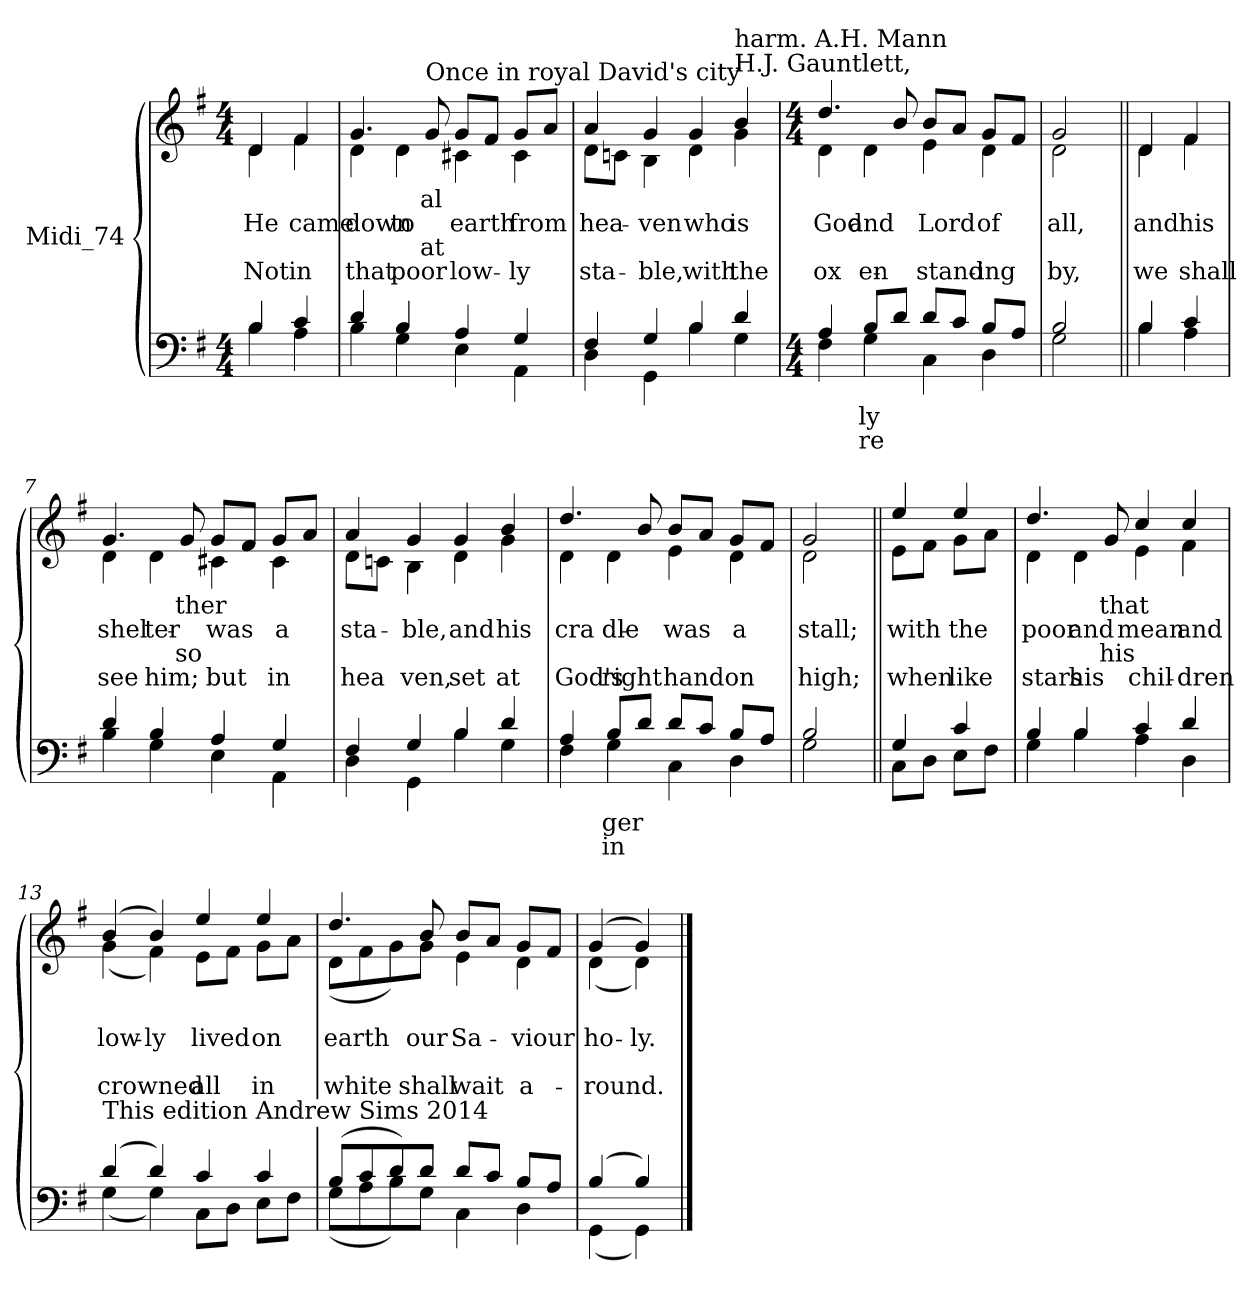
**kern	**text	**text	**kern	**text	**text	**text	**text
*part2	*part2	*part2	*part1	*part1	*part1	*part1	*part1
*staff2	*staff2	*staff2	*staff1	*staff1	*staff1	*staff1	*staff1
*I"Midi_74	*	*	*I"Midi_74	*	*	*	*
*clefF4	*	*	*clefG2	*	*	*	*
*k[f#]	*	*	*k[f#]	*	*	*	*
*G:	*	*	*G:	*	*	*	*
*M4/4	*	*	*M4/4	*	*	*	*
*MM120	*	*	*MM120	*	*	*	*
=1	=1	=1	=1	=1	=1	=1	=1
*^	*	*	*	*	*	*	*
!	!	!	!	!LO:TX:a:t=Cecil Frances Alexander	!	!	!	!
!	!	!	!	!	!LO:LY:b	!	!LO:LY:b	!
*	*	*	*	*^	*	*	*	*
!	!	!	!	!	!	!	!LO:LY:b	!	!LO:LY:b
4B/	4B\	.	.	4d/	4d\	.	He	.	Not
!	!	!	!	!	!	!LO:LY:b	!	!LO:LY:b	!
!	!	!	!	!	!	!	!LO:LY:b	!	!LO:LY:b
4c/	4A\	.	.	4f#/	4f#\	.	came	.	in
=2	=2	=2	=2	=2	=2	=2	=2	=2	=2
!	!	!	!	!	!	!LO:LY:b	!	!LO:LY:b	!
!	!	!	!	!	!	!	!LO:LY:b	!	!LO:LY:b
4d/	4B\	.	.	4.g/	4d\	.	down	.	that
!	!	!	!	!	!	!	!LO:LY:b	!	!LO:LY:b
4B/	4G\	.	.	.	4d\	.	to	.	poor
!	!	!	!	!LO:TX:a:t=Once in royal David's city	!	!	!	!	!
!	!	!	!	!	!	!LO:LY:b	!	!LO:LY:b	!
.	.	.	.	8g/	.	al	.	at	.
!	!	!	!	!	!	!LO:LY:b	!	!LO:LY:b	!
!	!	!	!	!	!	!	!LO:LY:b	!	!LO:LY:b
4A/	4E\	.	.	8g/L	4c#X\	.	earth	.	low-
.	.	.	.	8f#/J	.	.	.	.	.
!	!	!	!	!	!	!LO:LY:b	!	!LO:LY:b	!
!	!	!	!	!	!	!	!LO:LY:b	!	!LO:LY:b
4G/	4AA\	.	.	8g/L	4c#\	.	-from	.	ly
.	.	.	.	8a/J	.	.	.	.	.
=3	=3	=3	=3	=3	=3	=3	=3	=3	=3
!	!	!	!	!	!	!LO:LY:b	!	!LO:LY:b	!
!	!	!	!	!	!	!	!LO:LY:b	!	!LO:LY:b
4F#/	4D\	.	.	4a/	8d\L	.	hea-	.	-sta-
.	.	.	.	.	8cni\J	.	.	.	.
!	!	!	!	!	!	!LO:LY:b	!	!LO:LY:b	!
!	!	!	!	!	!	!	!LO:LY:b	!	!LO:LY:b
4G/	4GG\	.	.	4g/	4B\	.	-ven	.	ble,
!	!	!	!	!	!	!LO:LY:b	!	!LO:LY:b	!
!	!	!	!	!	!	!	!LO:LY:b	!	!LO:LY:b
4B/	4B\	.	.	4g/	4d\	.	who	.	with
!	!	!	!	!LO:TX:a:t=H.J. Gauntlett,	!	!	!	!	!
!	!	!	!	!LO:TX:a:t=harm. A.H. Mann	!	!	!	!	!
!	!	!	!	!	!	!LO:LY:b	!	!LO:LY:b	!
!	!	!	!	!	!	!	!LO:LY:b	!	!LO:LY:b
4d/	4G\	.	.	4b/	4g\	.	is	.	the
!!LO:LB:g=z	!!
=4	=4	=4	=4	=4	=4	=4	=4	=4	=4
*M4/4	*	*	*	*M4/4	*	*	*	*	*
!	!	!LO:LY:b	!	!	!	!LO:LY:b	!	!LO:LY:b	!
!	!	!	!	!	!	!	!LO:LY:b	!	!LO:LY:b
4A/	4F#\	-	.	4.dd/	4d\	.	God	.	ox-
!	!	!LO:LY:b	!LO:LY:b	!	!	!	!LO:LY:b	!	!LO:LY:b
8B/L	4G\	-ly	re	.	4d\	.	-and	.	en
8d/J	.	.	.	8b/	.	.	.	.	.
!	!	!	!	!	!	!LO:LY:b	!	!LO:LY:b	!
!	!	!	!	!	!	!	!LO:LY:b	!	!LO:LY:b
8d/L	4C\	.	.	8b/L	4e\	.	Lord	.	stand-
!	!	!	!	!	!	!	!	!LO:LY:b	!
8c/J	.	.	.	8a/J	.	.	.	-	.
!	!	!	!	!	!	!LO:LY:b	!	!LO:LY:b	!
!	!	!	!	!	!	!	!LO:LY:b	!	!LO:LY:b
8B/L	4D\	.	.	8g/L	4d\	.	-of	.	ing
8A/J	.	.	.	8f#/J	.	.	.	.	.
=5	=5	=5	=5	=5	=5	=5	=5	=5	=5
!	!	!	!	!	!	!LO:LY:b	!	!LO:LY:b	!
!	!	!	!	!	!	!	!LO:LY:b	!	!LO:LY:b
2B/	2G\	.	.	2g/	2d\	.	all,	.	by,
=6||	=6||	=6||	=6||	=6||	=6||	=6||	=6||	=6||	=6||
!	!	!	!	!	!	!LO:LY:b	!	!LO:LY:b	!
!	!	!	!	!	!	!	!LO:LY:b	!	!LO:LY:b
4B/	4B\	.	.	4d/	4d\	.	and	.	we
!	!	!	!	!	!	!LO:LY:b	!	!LO:LY:b	!
!	!	!	!	!	!	!	!LO:LY:b	!	!LO:LY:b
4c/	4A\	.	.	4f#/	4f#\	.	his	.	shall
=7	=7	=7	=7	=7	=7	=7	=7	=7	=7
!	!	!	!	!	!	!LO:LY:b	!	!LO:LY:b	!
!	!	!	!	!	!	!	!LO:LY:b	!	!LO:LY:b
4d/	4B\	.	.	4.g/	4d\	.	shel-	.	-see
!	!	!	!	!	!	!	!LO:LY:b	!	!LO:LY:b
4B/	4G\	.	.	.	4d\	.	ter	.	him;
!	!	!	!	!	!	!LO:LY:b	!	!LO:LY:b	!
.	.	.	.	8g/	.	ther	.	so	.
!	!	!	!	!	!	!LO:LY:b	!	!LO:LY:b	!
!	!	!	!	!	!	!	!LO:LY:b	!	!LO:LY:b
4A/	4E\	.	.	8g/L	4c#X\	.	was	.	but
.	.	.	.	8f#/J	.	.	.	.	.
!	!	!	!	!	!	!LO:LY:b	!	!LO:LY:b	!
!	!	!	!	!	!	!	!LO:LY:b	!	!LO:LY:b
4G/	4AA\	.	.	8g/L	4c#\	.	a	.	in
.	.	.	.	8a/J	.	.	.	.	.
=8	=8	=8	=8	=8	=8	=8	=8	=8	=8
!	!	!	!	!	!	!LO:LY:b	!	!LO:LY:b	!
!	!	!	!	!	!	!	!LO:LY:b	!	!LO:LY:b
4F#/	4D\	.	.	4a/	8d\L	.	sta-	.	-hea
.	.	.	.	.	8cni\J	.	.	.	.
!	!	!	!	!	!	!LO:LY:b	!	!LO:LY:b	!
!	!	!	!	!	!	!	!LO:LY:b	!	!LO:LY:b
4G/	4GG\	.	.	4g/	4B\	.	ble,	.	ven,
!	!	!	!	!	!	!LO:LY:b	!	!LO:LY:b	!
!	!	!	!	!	!	!	!LO:LY:b	!	!LO:LY:b
4B/	4B\	.	.	4g/	4d\	.	and	.	set
!	!	!	!	!	!	!LO:LY:b	!	!LO:LY:b	!
!	!	!	!	!	!	!	!LO:LY:b	!	!LO:LY:b
4d/	4G\	.	.	4b/	4g\	.	his	.	at
!!LO:LB:g=z	!!
=9	=9	=9	=9	=9	=9	=9	=9	=9	=9
!	!	!	!	!	!	!LO:LY:b	!	!LO:LY:b	!
!	!	!	!	!	!	!	!LO:LY:b	!	!LO:LY:b
4A/	4F#\	.	.	4.dd/	4d\	.	cra-	.	-God's
!	!	!LO:LY:b	!LO:LY:b	!	!	!	!LO:LY:b	!	!LO:LY:b
8B/L	4G\	ger	in	.	4d\	.	dle	.	right
8d/J	.	.	.	8b/	.	.	.	.	.
!	!	!	!	!	!	!LO:LY:b	!	!LO:LY:b	!
!	!	!	!	!	!	!	!LO:LY:b	!	!LO:LY:b
8d/L	4C\	.	.	8b/L	4e\	.	was	.	hand
8c/J	.	.	.	8a/J	.	.	.	.	.
!	!	!	!	!	!	!LO:LY:b	!	!LO:LY:b	!
!	!	!	!	!	!	!	!LO:LY:b	!	!LO:LY:b
8B/L	4D\	.	.	8g/L	4d\	.	a	.	on
8A/J	.	.	.	8f#/J	.	.	.	.	.
=10	=10	=10	=10	=10	=10	=10	=10	=10	=10
!	!	!	!	!	!	!LO:LY:b	!	!LO:LY:b	!
!	!	!	!	!	!	!	!LO:LY:b	!	!LO:LY:b
2B/	2G\	.	.	2g/	2d\	.	stall;	.	high;
=11||	=11||	=11||	=11||	=11||	=11||	=11||	=11||	=11||	=11||
!	!	!	!	!	!	!LO:LY:b	!	!LO:LY:b	!
!	!	!	!	!	!	!	!LO:LY:b	!	!LO:LY:b
4G/	8C\L	.	.	4ee/	8e\L	.	with	.	when
.	8D\J	.	.	.	8f#\J	.	.	.	.
!	!	!	!	!	!	!LO:LY:b	!	!LO:LY:b	!
!	!	!	!	!	!	!	!LO:LY:b	!	!LO:LY:b
4c/	8E\L	.	.	4ee/	8g\L	.	the	.	like
.	8F#\J	.	.	.	8a\J	.	.	.	.
=12	=12	=12	=12	=12	=12	=12	=12	=12	=12
!	!	!	!	!	!	!LO:LY:b	!	!LO:LY:b	!
!	!	!	!	!	!	!	!LO:LY:b	!	!LO:LY:b
4B/	4G\	.	.	4.dd/	4d\	.	poor	.	stars
!	!	!	!	!	!	!	!LO:LY:b	!	!LO:LY:b
4B/	4B\	.	.	.	4d\	.	and	.	his
!	!	!	!	!	!	!LO:LY:b	!	!LO:LY:b	!
.	.	.	.	8g/	.	that	.	his	.
!	!	!	!	!	!	!LO:LY:b	!	!LO:LY:b	!
!	!	!	!	!	!	!	!LO:LY:b	!	!LO:LY:b
4c/	4A\	.	.	4cc/	4e\	.	mean	.	chil-
!	!	!	!	!	!	!LO:LY:b	!	!LO:LY:b	!
!	!	!	!	!	!	!	!LO:LY:b	!	!LO:LY:b
4d/	4D\	.	.	4cc/	4f#\	.	-and	.	dren
!!LO:LB:g=z	!!
=13	=13	=13	=13	=13	=13	=13	=13	=13	=13
!LO:TX:a:t=This edition  Andrew Sims 2014	!	!	!	!	!	!	!	!	!
!	!	!	!	!	!	!LO:LY:b	!	!LO:LY:b	!
!	!	!	!	!	!	!	!LO:LY:b	!	!LO:LY:b
(>4d/	(<4G\	.	.	(>4b/	(<4g\	.	low-	.	-crowned
!	!	!	!	!	!	!	!LO:LY:b	!	!
4d/)	4G\)	.	.	4b/)	4f#\)	.	ly	.	.
!	!	!	!	!	!	!LO:LY:b	!	!LO:LY:b	!
!	!	!	!	!	!	!	!LO:LY:b	!	!LO:LY:b
4c/	8C\L	.	.	4ee/	8e\L	.	lived	.	all
.	8D\J	.	.	.	8f#\J	.	.	.	.
!	!	!	!	!	!	!LO:LY:b	!	!LO:LY:b	!
!	!	!	!	!	!	!	!LO:LY:b	!	!LO:LY:b
4c/	8E\L	.	.	4ee/	8g\L	.	on	.	in
.	8F#\J	.	.	.	8a\J	.	.	.	.
=14	=14	=14	=14	=14	=14	=14	=14	=14	=14
!	!	!	!	!	!	!LO:LY:b	!	!LO:LY:b	!
!	!	!	!	!	!	!	!LO:LY:b	!	!LO:LY:b
(>8B/L	(<8G\L	.	.	4.dd/	(<8d\L	.	earth	.	white
8c/	8A\	.	.	.	8f#\	.	.	.	.
8d/)	8B\)	.	.	.	8g\)	.	.	.	.
!	!	!	!	!	!	!LO:LY:b	!	!LO:LY:b	!
!	!	!	!	!	!	!	!LO:LY:b	!	!LO:LY:b
8d/J	8G\J	.	.	8b/	8g\J	.	our	.	shall
!	!	!	!	!	!	!LO:LY:b	!	!LO:LY:b	!
!	!	!	!	!	!	!	!LO:LY:b	!	!LO:LY:b
8d/L	4C\	.	.	8b/L	4e\	.	Sa-	.	-wait
8c/J	.	.	.	8a/J	.	.	.	.	.
!	!	!	!	!	!	!LO:LY:b	!	!LO:LY:b	!
!	!	!	!	!	!	!	!LO:LY:b	!	!LO:LY:b
8B/L	4D\	.	.	8g/L	4d\	.	viour	.	a-
8A/J	.	.	.	8f#/J	.	.	.	.	.
=15	=15	=15	=15	=15	=15	=15	=15	=15	=15
!	!	!	!	!	!	!LO:LY:b	!	!LO:LY:b	!
!	!	!	!	!	!	!	!LO:LY:b	!	!LO:LY:b
(>4B/	(<4GG\	.	.	(>4g/	(<4d\	.	ho-	.	-round.
!	!	!	!	!	!	!	!LO:LY:b	!	!
4B/)	4GG\)	.	.	4g/)	4d\)	.	ly.	.	.
*v	*v	*	*	*	*	*	*	*	*
*	*	*	*v	*v	*	*	*	*
==	==	==	==	==	==	==	==
*-	*-	*-	*-	*-	*-	*-	*-
